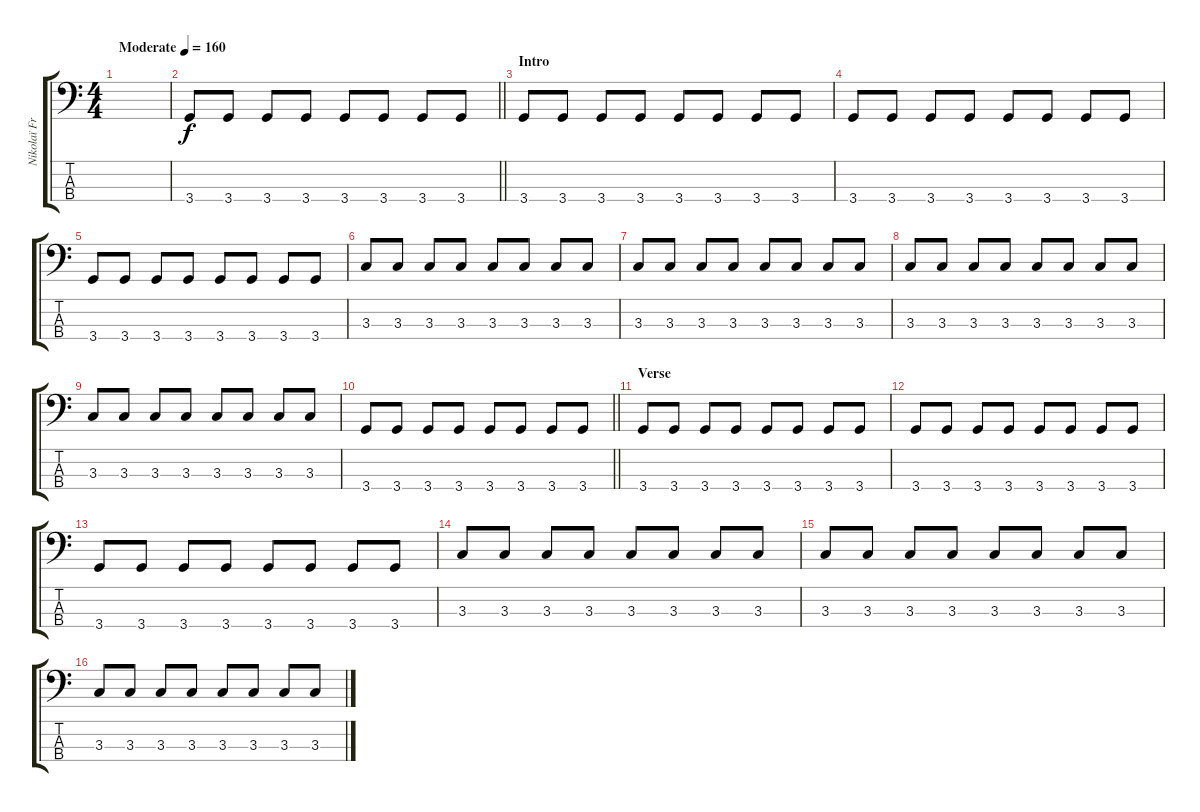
\track ("Nikolaï Fraiture" "Nikolaï Fr") {instrument electricbassfinger}
\staff {score tabs}
\tuning (G2 D2 A1 E1) {hide}
\ts (4 4)
\tempo (160 "Moderate")
\clef f4
\ks c
|
\barLineRight lightlight
3.4.8 3.4.8 3.4.8 3.4.8 3.4.8 3.4.8 3.4.8 3.4.8 |
\section ("" "Intro")
3.4.8 3.4.8 3.4.8 3.4.8 3.4.8 3.4.8 3.4.8 3.4.8 |
3.4.8 3.4.8 3.4.8 3.4.8 3.4.8 3.4.8 3.4.8 3.4.8 |
3.4.8 3.4.8 3.4.8 3.4.8 3.4.8 3.4.8 3.4.8 3.4.8 |
3.3.8 3.3.8 3.3.8 3.3.8 3.3.8 3.3.8 3.3.8 3.3.8 |
3.3.8 3.3.8 3.3.8 3.3.8 3.3.8 3.3.8 3.3.8 3.3.8 |
3.3.8 3.3.8 3.3.8 3.3.8 3.3.8 3.3.8 3.3.8 3.3.8 |
3.3.8 3.3.8 3.3.8 3.3.8 3.3.8 3.3.8 3.3.8 3.3.8 |
\barLineRight lightlight
3.4.8 3.4.8 3.4.8 3.4.8 3.4.8 3.4.8 3.4.8 3.4.8 |
\section ("" "Verse")
3.4.8 3.4.8 3.4.8 3.4.8 3.4.8 3.4.8 3.4.8 3.4.8 |
3.4.8 3.4.8 3.4.8 3.4.8 3.4.8 3.4.8 3.4.8 3.4.8 |
3.4.8 3.4.8 3.4.8 3.4.8 3.4.8 3.4.8 3.4.8 3.4.8 |
3.3.8 3.3.8 3.3.8 3.3.8 3.3.8 3.3.8 3.3.8 3.3.8 |
3.3.8 3.3.8 3.3.8 3.3.8 3.3.8 3.3.8 3.3.8 3.3.8 |
3.3.8 3.3.8 3.3.8 3.3.8 3.3.8 3.3.8 3.3.8 3.3.8
